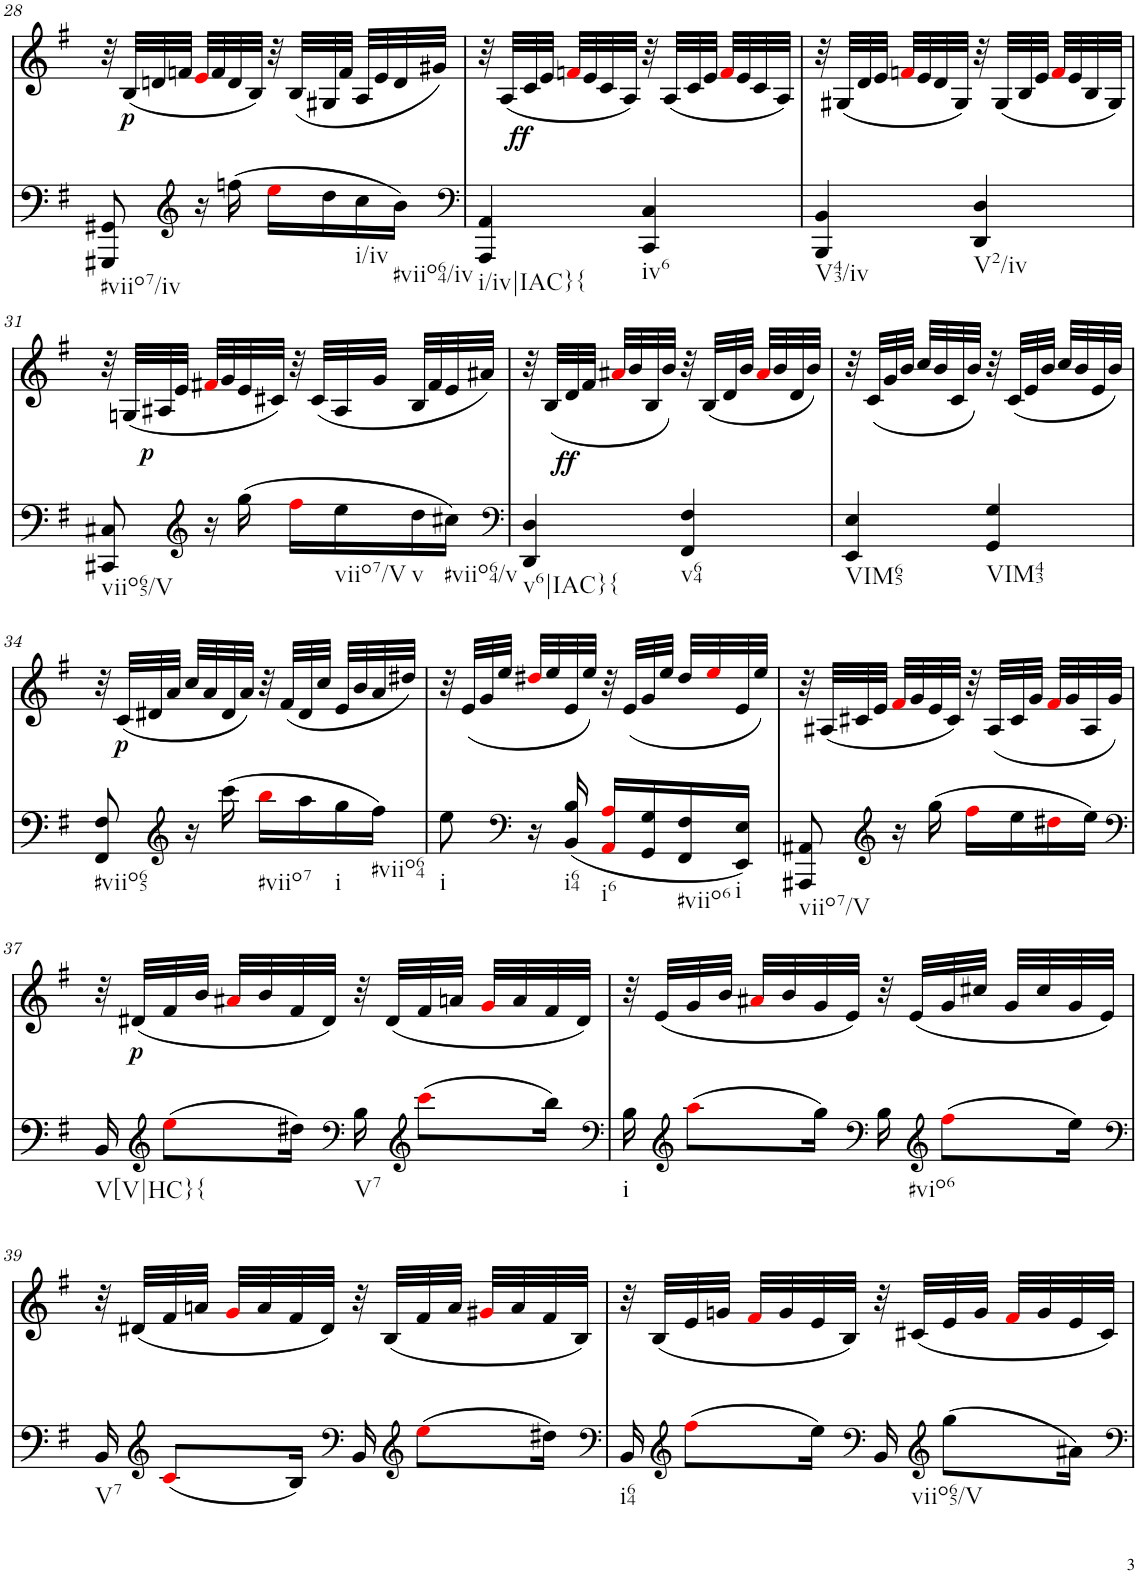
**kern	**dynam	**kern	**dynam
*part2	*part2	*part1	*part1
*staff2	*staff2	*staff1	*staff1
*I"piano	*	*I"piano	*
*I'Pno	*	*I'Pno	*
!!LO:PB:g=z
*clefF4	*	*clefG2	*
*k[f#]	*	*k[f#]	*
*e:	*	*e:	*
*M2/4	*	*M2/4	*
=28	=28	=28	=28
!LO:TX:b:t=#viio7/iv	!	!	!
8GGG#X/ 8GG#X/	.	32r	.
!	!	!	!LO:DY:b
.	.	(32B/LLL	p
.	.	32dn/	.
.	.	32fn/JJJ	.
*clefG2	*	*	*
16r	.	32ei/LLL	.
.	.	32f/	.
(16ffn\	.	32d/	.
.	.	32B/JJJ)	.
16eei\LL	.	32r	.
.	.	(32B/LLL	.
16dd\	.	32G#X/	.
.	.	32f/JJJ	.
!LO:TX:b:t=i/iv	!	!	!
16cc\	.	32A/LLL	.
.	.	32e/	.
!LO:TX:b:t=#viio64/iv	!	!	!
16b\JJ)	.	32d/	.
.	.	32g#X/JJJ)	.
=29	=29	=29	=29
*clefF4	*	*	*
!LO:TX:b:t=i/iv|IAC}{	!	!	!
!	!LO:DY:a	!	!
4AAA/ 4AA/	ff	32r	.
.	.	(32A/LLL	.
.	.	32c/	.
.	.	32e/JJJ	.
.	.	32fni/LLL	.
.	.	32e/	.
.	.	32c/	.
.	.	32A/JJJ)	.
!LO:TX:b:t=iv6	!	!	!
4CC/ 4C/	.	32r	.
.	.	(32A/LLL	.
.	.	32c/	.
.	.	32e/JJJ	.
.	.	32fi/LLL	.
.	.	32e/	.
.	.	32c/	.
.	.	32A/JJJ)	.
=30	=30	=30	=30
!LO:TX:b:t=V43/iv	!	!	!
4BBB/ 4BB/	.	32r	.
.	.	(32G#X/LLL	.
.	.	32d/	.
.	.	32e/JJJ	.
.	.	32fni/LLL	.
.	.	32e/	.
.	.	32d/	.
.	.	32G#/JJJ)	.
!LO:TX:b:t=V2/iv	!	!	!
4DD/ 4D/	.	32r	.
.	.	(32G#/LLL	.
.	.	32B/	.
.	.	32e/JJJ	.
.	.	32fi/LLL	.
.	.	32e/	.
.	.	32B/	.
.	.	32G#/JJJ)	.
!!LO:LB:g=z
=31	=31	=31	=31
!LO:TX:b:t=viio65/V	!	!	!
!	!LO:DY:a	!	!
8CC#X/ 8C#X/	p	32r	.
.	.	(32Gn/LLL	.
.	.	32A#X/	.
.	.	32e/JJJ	.
*clefG2	*	*	*
16r	.	32f#Xi/LLL	.
.	.	32g/	.
(16gg\	.	32e/	.
.	.	32c#X/JJJ)	.
16ff#i\LL	.	32r	.
.	.	(32c#/LLL	.
!LO:TX:b:t=viio7/V	!	!	!
16ee\	.	32A#/	.
.	.	32g/JJJ	.
!LO:TX:b:t=v	!	!	!
16dd\	.	32B/LLL	.
.	.	32f#/	.
!LO:TX:b:t=#viio64/v	!	!	!
16cc#X\JJ)	.	32e/	.
.	.	32a#X/JJJ)	.
=32	=32	=32	=32
*clefF4	*	*	*
!LO:TX:b:t=v6|IAC}{	!	!	!
!	!LO:DY:a	!	!
4DD/ 4D/	ff	32r	.
.	.	(32B/LLL	.
.	.	32d/	.
.	.	32f#/JJJ	.
.	.	32a#Xi/LLL	.
.	.	32b/	.
.	.	32B/	.
.	.	32b/JJJ)	.
!LO:TX:b:t=v64	!	!	!
4FF#/ 4F#/	.	32r	.
.	.	(32B/LLL	.
.	.	32d/	.
.	.	32b/JJJ	.
.	.	32a#i/LLL	.
.	.	32b/	.
.	.	32d/	.
.	.	32b/JJJ)	.
=33	=33	=33	=33
!LO:TX:b:t=VIM65	!	!	!
4EE/ 4E/	.	32r	.
.	.	(32c/LLL	.
.	.	32g/	.
.	.	32b/JJJ	.
.	.	32cc/LLL	.
.	.	32b/	.
.	.	32c/	.
.	.	32b/JJJ)	.
!LO:TX:b:t=VIM43	!	!	!
4GG/ 4G/	.	32r	.
.	.	(32c/LLL	.
.	.	32e/	.
.	.	32b/JJJ	.
.	.	32cc/LLL	.
.	.	32b/	.
.	.	32e/	.
.	.	32b/JJJ)	.
!!LO:LB:g=z
=34	=34	=34	=34
!LO:TX:b:t=#viio65	!	!	!
8FF#/ 8F#/	.	32r	.
!	!	!	!LO:DY:b
.	.	(32c/LLL	p
.	.	32d#X/	.
.	.	32a/JJJ	.
*clefG2	*	*	*
16r	.	32cc/LLL	.
.	.	32a/	.
(16ccc\	.	32d#/	.
.	.	32a/JJJ)	.
!LO:TX:b:t=#viio7	!	!	!
16bbi\LL	.	32r	.
.	.	(32f#/LLL	.
16aa\	.	32d#/	.
.	.	32cc/JJJ	.
!LO:TX:b:t=i	!	!	!
16gg\	.	32e/LLL	.
.	.	32b/	.
!LO:TX:b:t=#viio64	!	!	!
16ff#\JJ)	.	32a/	.
.	.	32dd#X/JJJ)	.
=35	=35	=35	=35
!LO:TX:b:t=i	!	!	!
8ee\	.	32r	.
.	.	(32e/LLL	.
.	.	32g/	.
.	.	32ee/JJJ	.
*clefF4	*	*	*
16r	.	32dd#Xi/LLL	.
.	.	32ee/	.
!LO:TX:b:t=i64	!	!	!
(16BB/ 16B/	.	32e/	.
.	.	32ee/JJJ)	.
!LO:TX:b:t=i6	!	!	!
16AAi/ 16Ai/LL	.	32r	.
.	.	(32e/LLL	.
16GG/ 16G/	.	32g/	.
.	.	32ee/JJJ	.
!LO:TX:b:t=#viio6	!	!	!
16FF#/ 16F#/	.	32dd#/LLL	.
.	.	32eei/	.
!LO:TX:b:t=i	!	!	!
16EE/ 16E/JJ)	.	32e/	.
.	.	32ee/JJJ)	.
=36	=36	=36	=36
!LO:TX:b:t=viio7/V	!	!	!
8AAA#X/ 8AA#X/	.	32r	.
.	.	(32A#X/LLL	.
.	.	32c#X/	.
.	.	32e/JJJ	.
*clefG2	*	*	*
16r	.	32f#i/LLL	.
.	.	32g/	.
(16gg\	.	32e/	.
.	.	32c#/JJJ)	.
16ff#i\LL	.	32r	.
.	.	(32A#/LLL	.
16ee\	.	32c#/	.
.	.	32g/JJJ	.
16dd#Xi\	.	32f#i/LLL	.
.	.	32g/	.
16ee\JJ)	.	32A#/	.
.	.	32g/JJJ)	.
!!LO:LB:g=z
=37	=37	=37	=37
*clefF4	*	*	*
!LO:TX:b:t=V[V|HC}{	!	!	!
16BB/	.	32r	.
!	!	!	!LO:DY:b
.	.	(32d#X/LLL	p
*clefG2	*	*	*
(8eei\L	.	32f#/	.
.	.	32b/JJJ	.
.	.	32a#Xi/LLL	.
.	.	32b/	.
16dd#X\Jk)	.	32f#/	.
.	.	32d#/JJJ)	.
*clefF4	*	*	*
!LO:TX:b:t=V7	!	!	!
16B\	.	32r	.
.	.	(32d#/LLL	.
*clefG2	*	*	*
(8ccci\L	.	32f#/	.
.	.	32an/JJJ	.
.	.	32gi/LLL	.
.	.	32a/	.
16bb\Jk)	.	32f#/	.
.	.	32d#/JJJ)	.
=38	=38	=38	=38
*clefF4	*	*	*
!LO:TX:b:t=i	!	!	!
16B\	.	32r	.
.	.	(32e/LLL	.
*clefG2	*	*	*
(8aai\L	.	32g/	.
.	.	32b/JJJ	.
.	.	32a#Xi/LLL	.
.	.	32b/	.
16gg\Jk)	.	32g/	.
.	.	32e/JJJ)	.
*clefF4	*	*	*
!LO:TX:b:t=#vio6	!	!	!
16B\	.	32r	.
.	.	(32e/LLL	.
*clefG2	*	*	*
(8ff#i\L	.	32g/	.
.	.	32cc#X/JJJ	.
.	.	32g/LLL	.
.	.	32cc#/	.
16ee\Jk)	.	32g/	.
.	.	32e/JJJ)	.
!!LO:LB:g=z
=39	=39	=39	=39
*clefF4	*	*	*
!LO:TX:b:t=V7	!	!	!
16BB/	.	32r	.
.	.	(32d#X/LLL	.
*clefG2	*	*	*
(8ci/L	.	32f#/	.
.	.	32an/JJJ	.
.	.	32gi/LLL	.
.	.	32a/	.
16B/Jk)	.	32f#/	.
.	.	32d#/JJJ)	.
*clefF4	*	*	*
16BB/	.	32r	.
.	.	(32B/LLL	.
*clefG2	*	*	*
(8eei\L	.	32f#/	.
.	.	32a/JJJ	.
.	.	32g#Xi/LLL	.
.	.	32a/	.
16dd#X\Jk)	.	32f#/	.
.	.	32B/JJJ)	.
=40	=40	=40	=40
*clefF4	*	*	*
!LO:TX:b:t=i64	!	!	!
16BB/	.	32r	.
.	.	(32B/LLL	.
*clefG2	*	*	*
(8ff#i\L	.	32e/	.
.	.	32gn/JJJ	.
.	.	32f#i/LLL	.
.	.	32g/	.
16ee\Jk)	.	32e/	.
.	.	32B/JJJ)	.
*clefF4	*	*	*
!LO:TX:b:t=viio65/V	!	!	!
16BB/	.	32r	.
.	.	(32c#X/LLL	.
*clefG2	*	*	*
(8gg\L	.	32e/	.
.	.	32g/JJJ	.
.	.	32f#i/LLL	.
.	.	32g/	.
16a#X\Jk)	.	32e/	.
.	.	32c#/JJJ)	.
=	=	=	=
*-	*-	*-	*-
